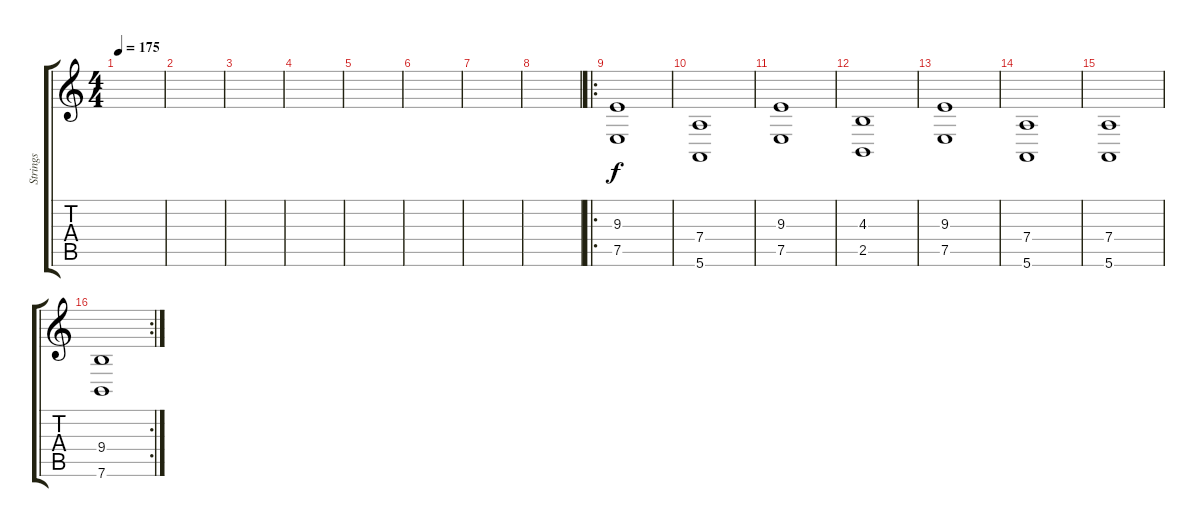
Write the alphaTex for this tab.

\track ("Strings" "Strings") {instrument stringensemble2}
\staff {score tabs}
\tuning (E4 B3 G3 D3 A2 E2) {hide}
\ts (4 4)
\tempo 175
\clef g2
\ks c
|
|
|
|
|
|
|
|
\ro
(9.3 7.5).1 |
(7.4 5.6).1 |
(9.3 7.5).1 |
(4.3 2.5).1 |
(9.3 7.5).1 |
(7.4 5.6).1 |
(7.4 5.6).1 |
\rc 2
(9.4 7.6).1
